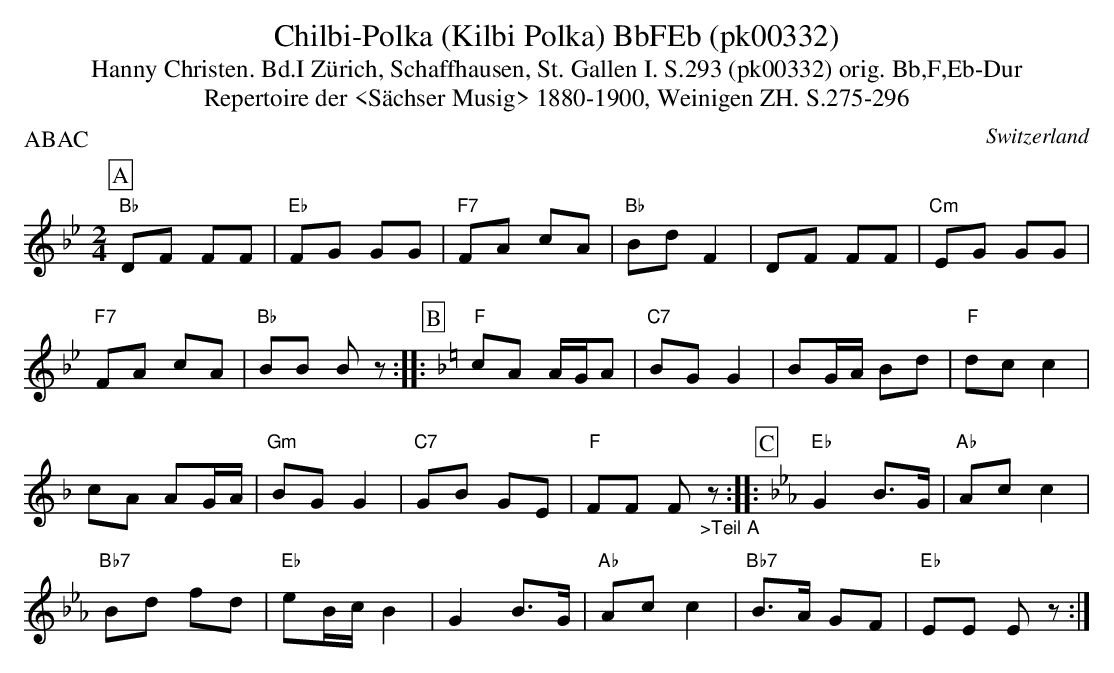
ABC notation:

X:1
T: Chilbi-Polka (Kilbi Polka) BbFEb (pk00332)
T:Hanny Christen. Bd.I Zürich, Schaffhausen, St. Gallen I. S.293 (pk00332) orig. Bb,F,Eb-Dur
T: Repertoire der <S\"achser Musig> 1880-1900, Weinigen ZH. S.275-296
P:ABAC
M:2/4
L:1/8
O:Switzerland
K:Bb major
[P:A] "Bb"DF FF | "Eb"FG GG | "F7"FA cA | "Bb"BdF2 | DF FF | "Cm"EG GG |
"F7"FA cA | "Bb"BB Bz :: [P:B] [K:F] "F"cA A/G/A | "C7"BGG2 | BG/A/ Bd | "F"dcc2 |
cA AG/A/ | "Gm"BGG2 | "C7"GB GE | "F"FF F"_>Teil A"z :: [P:C] [K:Eb] "Eb"G2 B>G | "Ab"Acc2 |
"Bb7"Bd fd | "Eb"eB/c/B2 | G2B>G | "Ab"Acc2 |  "Bb7"B>A GF | "Eb"EE  Ez :|
